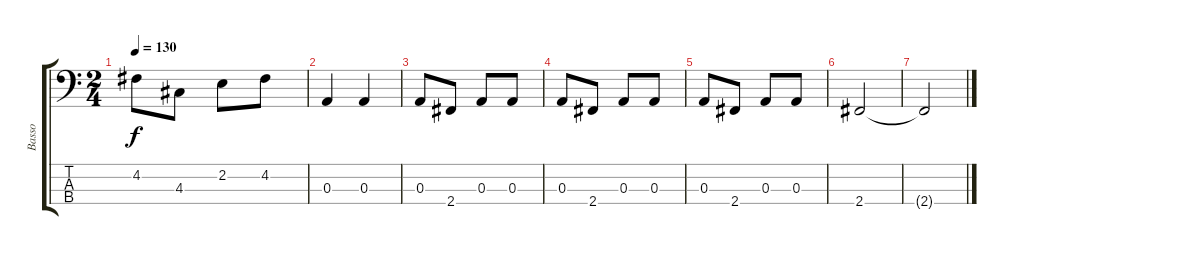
\track ("Basso" "Basso") {instrument electricbassfinger}
\staff {score tabs}
\tuning (G2 D2 A1 E1) {hide}
\ts (2 4)
\tempo 130
\clef f4
\ks c
4.2.8{dy f} 4.3.8 2.2.8 4.2.8 |
0.3.4 0.3.4 |
0.3.8 2.4.8 0.3.8 0.3.8 |
0.3.8 2.4.8 0.3.8 0.3.8 |
0.3.8 2.4.8 0.3.8 0.3.8 |
2.4.2 |
2.4{t}.2
